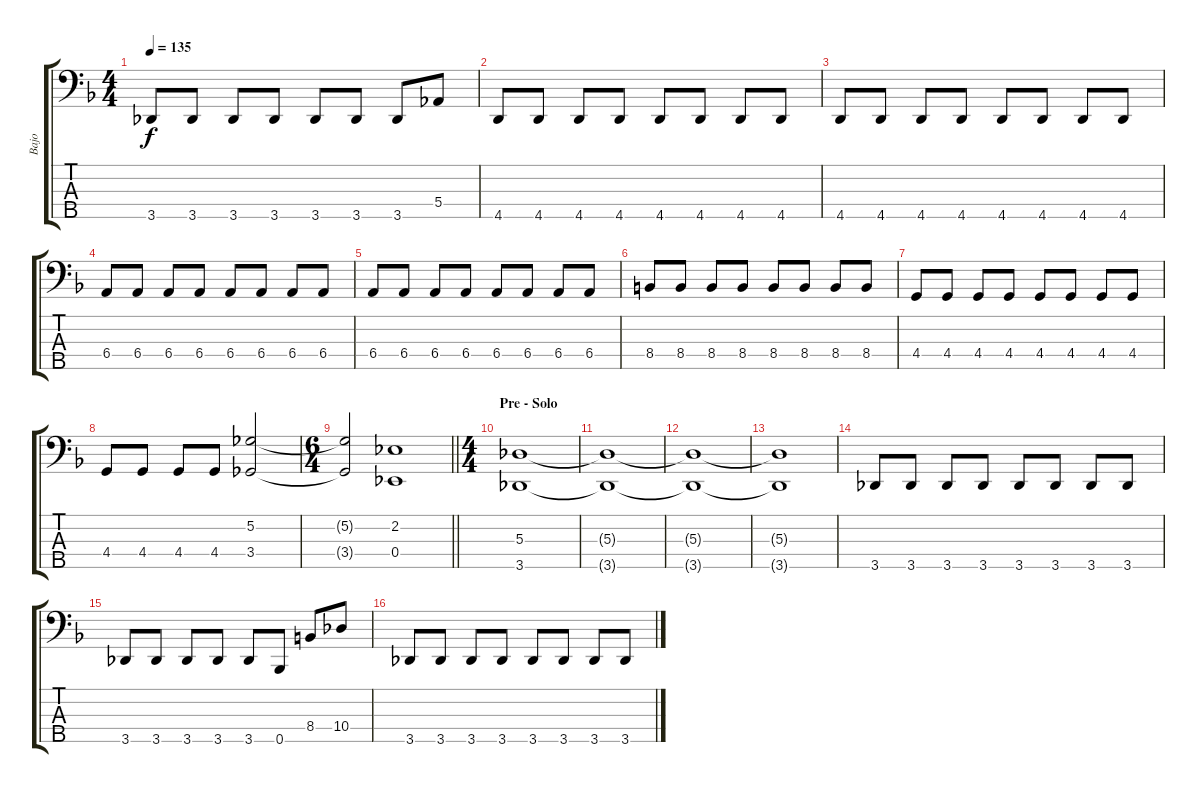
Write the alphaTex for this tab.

\track ("Bajo" "Bajo") {instrument electricbasspick}
\staff {score tabs}
\tuning (Gb2 Db2 Ab1 Eb1 Bb0) {hide}
\ts (4 4)
\tempo 135
\clef f4
\ks dminor
3.5.8{dy f} 3.5.8 3.5.8 3.5.8 3.5.8 3.5.8 3.5.8 5.4.8 |
4.5.8 4.5.8 4.5.8 4.5.8 4.5.8 4.5.8 4.5.8 4.5.8 |
4.5.8 4.5.8 4.5.8 4.5.8 4.5.8 4.5.8 4.5.8 4.5.8 |
6.4.8 6.4.8 6.4.8 6.4.8 6.4.8 6.4.8 6.4.8 6.4.8 |
6.4.8 6.4.8 6.4.8 6.4.8 6.4.8 6.4.8 6.4.8 6.4.8 |
8.4.8 8.4.8 8.4.8 8.4.8 8.4.8 8.4.8 8.4.8 8.4.8 |
4.4.8 4.4.8 4.4.8 4.4.8 4.4.8 4.4.8 4.4.8 4.4.8 |
4.4.8 4.4.8 4.4.8 4.4.8 (5.2 3.4).2 |
\ts (6 4)
\barLineRight lightlight
(5.2{t} 3.4{t}).2 (2.2 0.4).1 |
\ts (4 4)
\section ("" "Pre - Solo")
(5.3 3.5).1 |
(5.3{t} 3.5{t}).1 |
(5.3{t} 3.5{t}).1 |
(5.3{t} 3.5{t}).1 |
3.5.8 3.5.8 3.5.8 3.5.8 3.5.8 3.5.8 3.5.8 3.5.8 |
3.5.8 3.5.8 3.5.8 3.5.8 3.5.8 0.5.8 8.4.8 10.4.8 |
3.5.8 3.5.8 3.5.8 3.5.8 3.5.8 3.5.8 3.5.8 3.5.8
